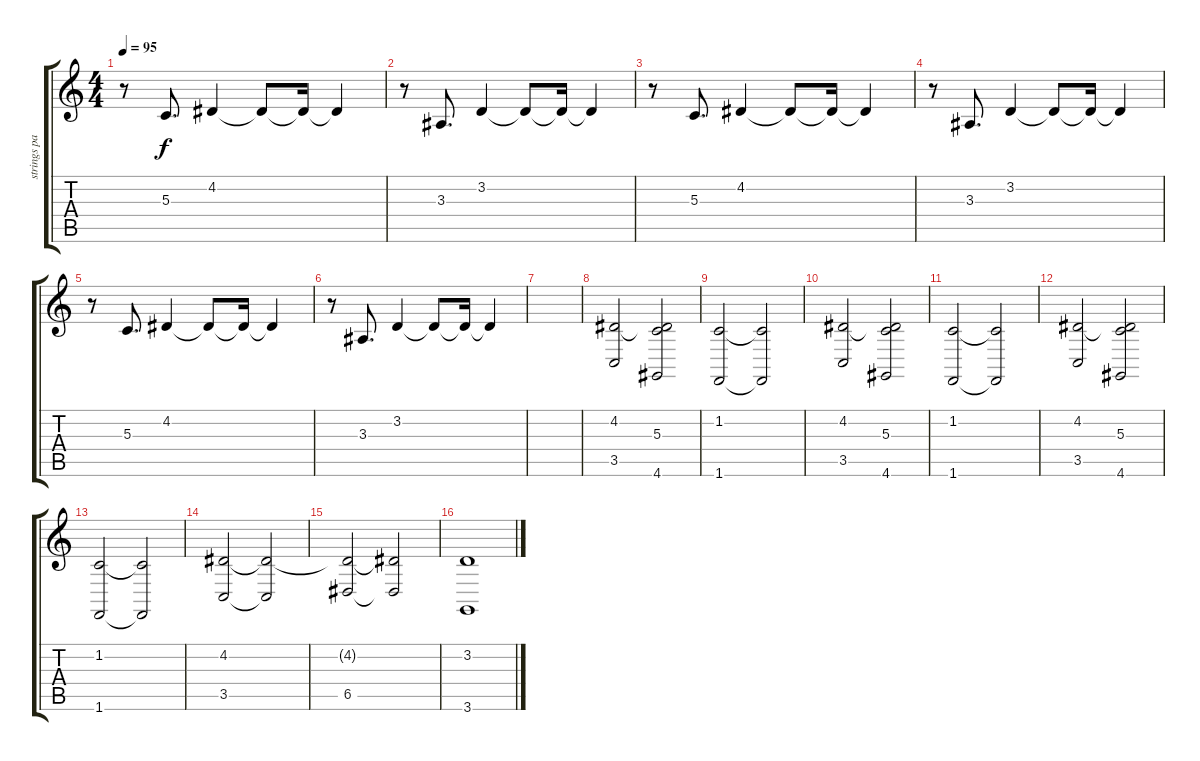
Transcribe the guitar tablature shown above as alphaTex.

\track ("strings pad" "strings pa") {instrument pad2warm}
\staff {score tabs}
\tuning (E4 B3 G3 D3 A2 E2) {hide}
\ts (4 4)
\tempo 95
\clef g2
\ks c
r.8{dy f instrument electricguitarjazz} 5.3.8{d} 4.2.4 4.2{t}.8 4.2{t}.16 4.2{t}.4 |
r.8{instrument electricguitarjazz} 3.3.8{d} 3.2.4 3.2{t}.8 3.2{t}.16 3.2{t}.4 |
r.8{instrument electricguitarjazz} 5.3.8{d} 4.2.4 4.2{t}.8 4.2{t}.16 4.2{t}.4 |
r.8{instrument electricguitarjazz} 3.3.8{d} 3.2.4 3.2{t}.8 3.2{t}.16 3.2{t}.4 |
r.8{instrument electricguitarjazz} 5.3.8{d} 4.2.4 4.2{t}.8 4.2{t}.16 4.2{t}.4 |
r.8{instrument electricguitarjazz} 3.3.8{d} 3.2.4 3.2{t}.8 3.2{t}.16 3.2{t}.4 |
|
(4.2 3.5).2 (4.2{t} 5.3 4.6).2 |
(1.2 1.6).2 (1.2{t} 1.6{t}).2 |
(4.2 3.5).2 (4.2{t} 5.3 4.6).2 |
(1.2 1.6).2 (1.2{t} 1.6{t}).2 |
(4.2 3.5).2 (4.2{t} 5.3 4.6).2 |
(1.2 1.6).2 (1.2{t} 1.6{t}).2 |
(4.2 3.5).2 (4.2{t} 3.5{t}).2 |
(4.2{t} 6.5).2 (4.2{t} 6.5{t}).2 |
(3.2 3.6).1
